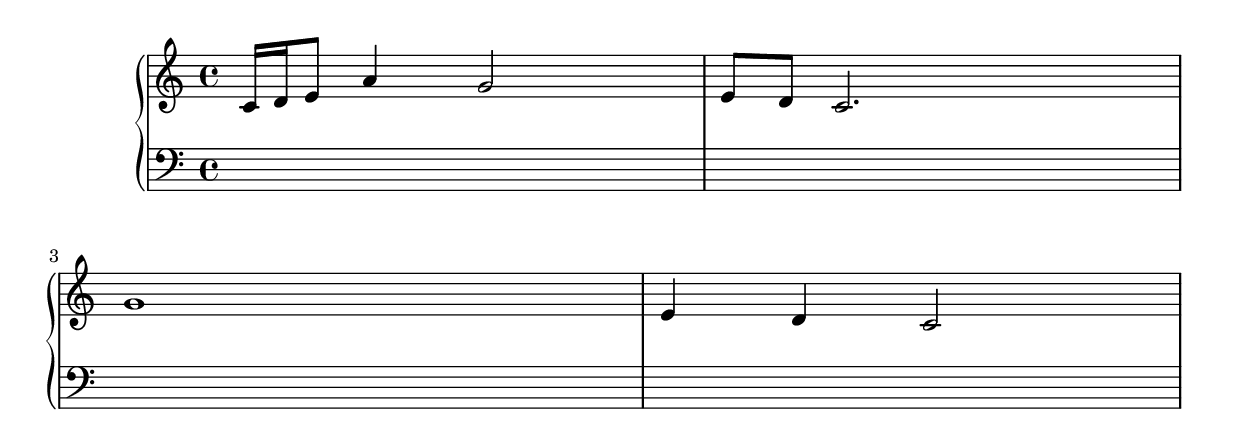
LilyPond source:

#(ly:set-option 'old-relative)
\version "1.9.1"
% check with invisible-notes or blank-notes.  possible rename. -gp
\header{ texidoc = "@cindex Partial Blank
When entering half music (i.e. for students to complete by hand)
you need the spacing to correspond to the timing -- all measures
same length, etc.  This thing implements it by adding invisible
staff with lots of fast notes. "
}

quickmeasure = \notes {
    \repeat unfold 16 c''16
}

mel = \notes \relative c' {c16 d16 e8 a4 g2 e8 d c2. g'1 e4 d c2}

\score {
\context PianoStaff \notes <
  \context Staff = v <
    \clef G
    \context Voice=melo {\mel}
    \context Voice=invisible {
	\property Voice.NoteHead \override #'transparent = ##t
	\property Voice.Stem \override #'transparent = ##t
	\property Voice.Beam \override #'transparent = ##t
        \repeat unfold 4 \quickmeasure
    }
  >
  \context Staff = empty \notes {\clef F s1*4}
>
\paper {}
}

